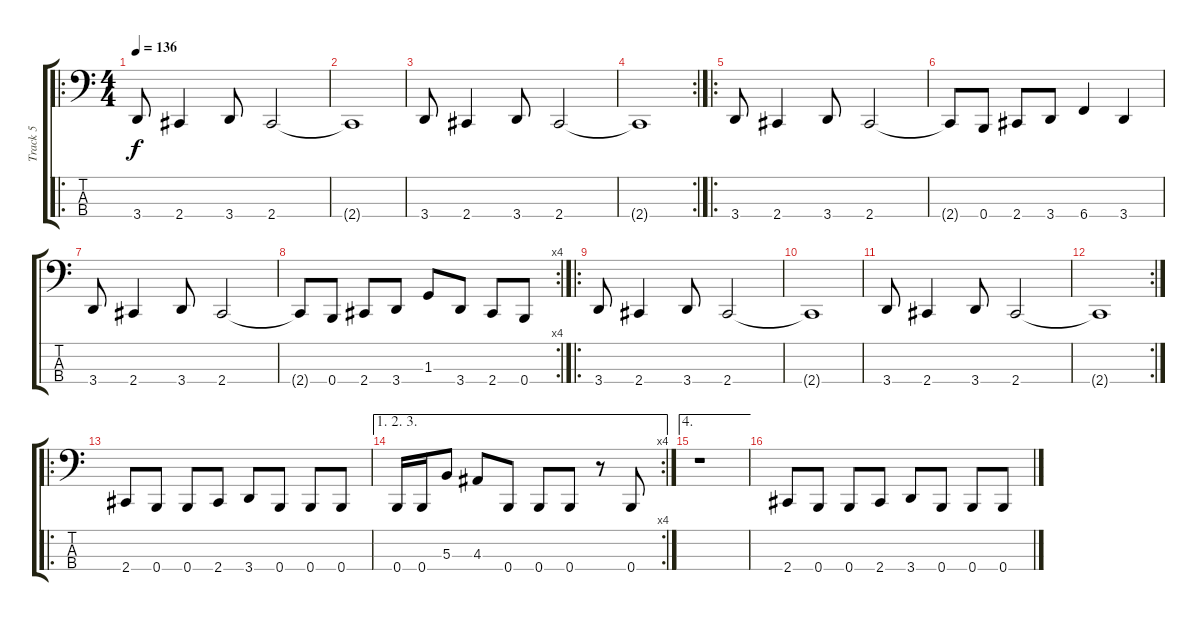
\track ("Track 5" "Track 5") {instrument electricbasspick}
\staff {score tabs}
\tuning (E2 B1 Gb1 B0) {hide}
\ro
\ts (4 4)
\tempo 136
\clef f4
\ks c
3.4.8{dy f} 2.4.4 3.4.8 2.4.2 |
2.4{t}.1 |
3.4.8 2.4.4 3.4.8 2.4.2 |
\rc 2
2.4{t}.1 |
\ro
3.4.8 2.4.4 3.4.8 2.4.2 |
2.4{t}.8 0.4.8 2.4.8 3.4.8 6.4.4 3.4.4 |
3.4.8 2.4.4 3.4.8 2.4.2 |
\rc 4
2.4{t}.8 0.4.8 2.4.8 3.4.8 1.3.8 3.4.8 2.4.8 0.4.8 |
\ro
3.4.8 2.4.4 3.4.8 2.4.2 |
2.4{t}.1 |
3.4.8 2.4.4 3.4.8 2.4.2 |
\rc 2
2.4{t}.1 |
\ro
2.4.8 0.4.8 0.4.8 2.4.8 3.4.8 0.4.8 0.4.8 0.4.8 |
\ae (1 2 3)
\rc 4
0.4.16 0.4.16 5.3.8 4.3.8 0.4.8 0.4.8 0.4.8 r.8 0.4.8 |
\ae 4
r.1 |
2.4.8 0.4.8 0.4.8 2.4.8 3.4.8 0.4.8 0.4.8 0.4.8
